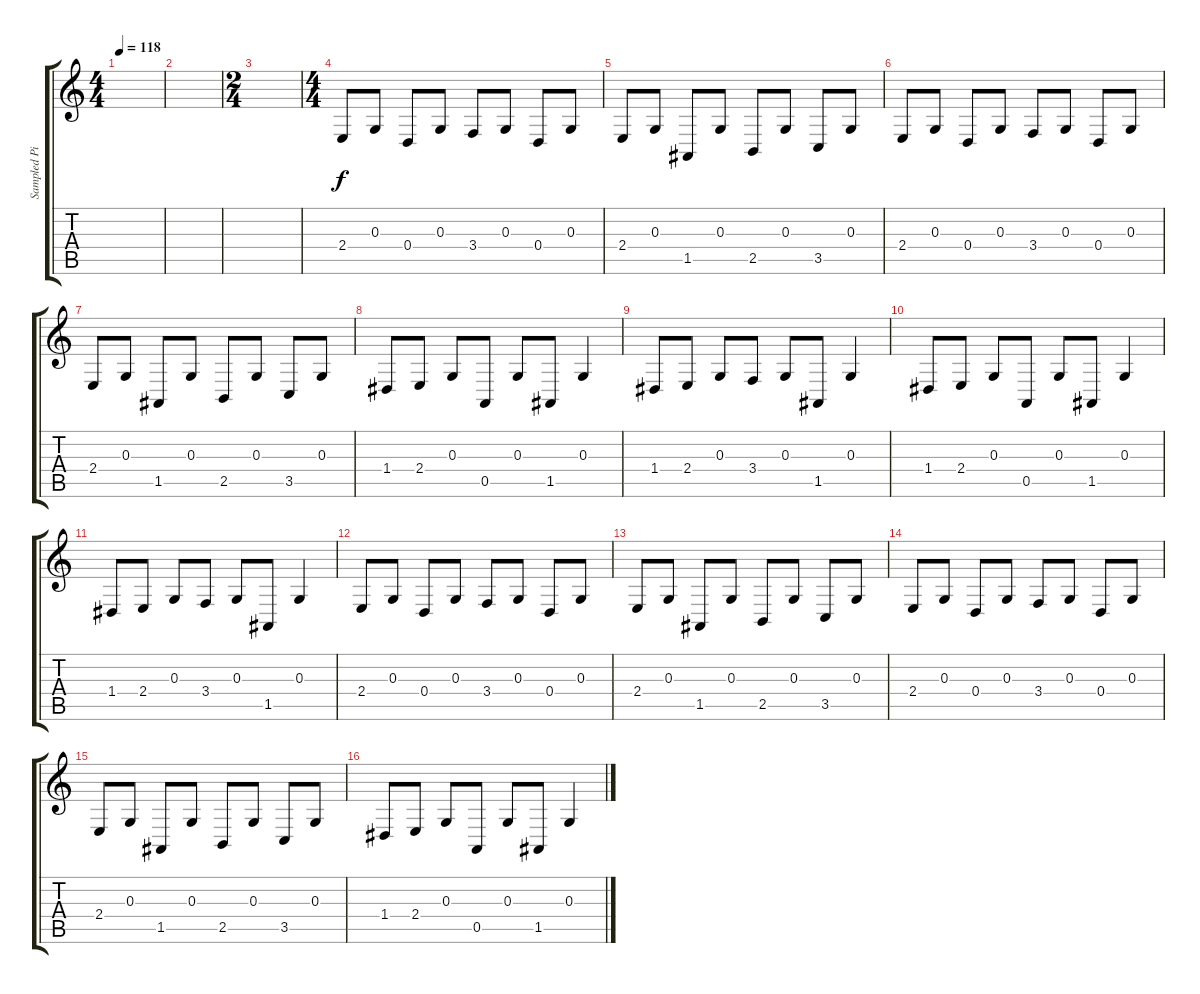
\track ("Sampled Piano" "Sampled Pi") {instrument honkytonkpiano}
\staff {score tabs}
\tuning (E4 B3 G3 D3 A2 E2) {hide}
\ts (4 4)
\tempo 118
\clef g2
\ks c
|
|
\ts (2 4)
|
\ts (4 4)
2.4.8 0.3.8 0.4.8 0.3.8 3.4.8 0.3.8 0.4.8 0.3.8 |
2.4.8 0.3.8 1.5.8 0.3.8 2.5.8 0.3.8 3.5.8 0.3.8 |
2.4.8 0.3.8 0.4.8 0.3.8 3.4.8 0.3.8 0.4.8 0.3.8 |
2.4.8 0.3.8 1.5.8 0.3.8 2.5.8 0.3.8 3.5.8 0.3.8 |
1.4.8 2.4.8 0.3.8 0.5.8 0.3.8 1.5.8 0.3.4 |
1.4.8 2.4.8 0.3.8 3.4.8 0.3.8 1.5.8 0.3.4 |
1.4.8 2.4.8 0.3.8 0.5.8 0.3.8 1.5.8 0.3.4 |
1.4.8 2.4.8 0.3.8 3.4.8 0.3.8 1.5.8 0.3.4 |
2.4.8 0.3.8 0.4.8 0.3.8 3.4.8 0.3.8 0.4.8 0.3.8 |
2.4.8 0.3.8 1.5.8 0.3.8 2.5.8 0.3.8 3.5.8 0.3.8 |
2.4.8 0.3.8 0.4.8 0.3.8 3.4.8 0.3.8 0.4.8 0.3.8 |
2.4.8 0.3.8 1.5.8 0.3.8 2.5.8 0.3.8 3.5.8 0.3.8 |
1.4.8 2.4.8 0.3.8 0.5.8 0.3.8 1.5.8 0.3.4
